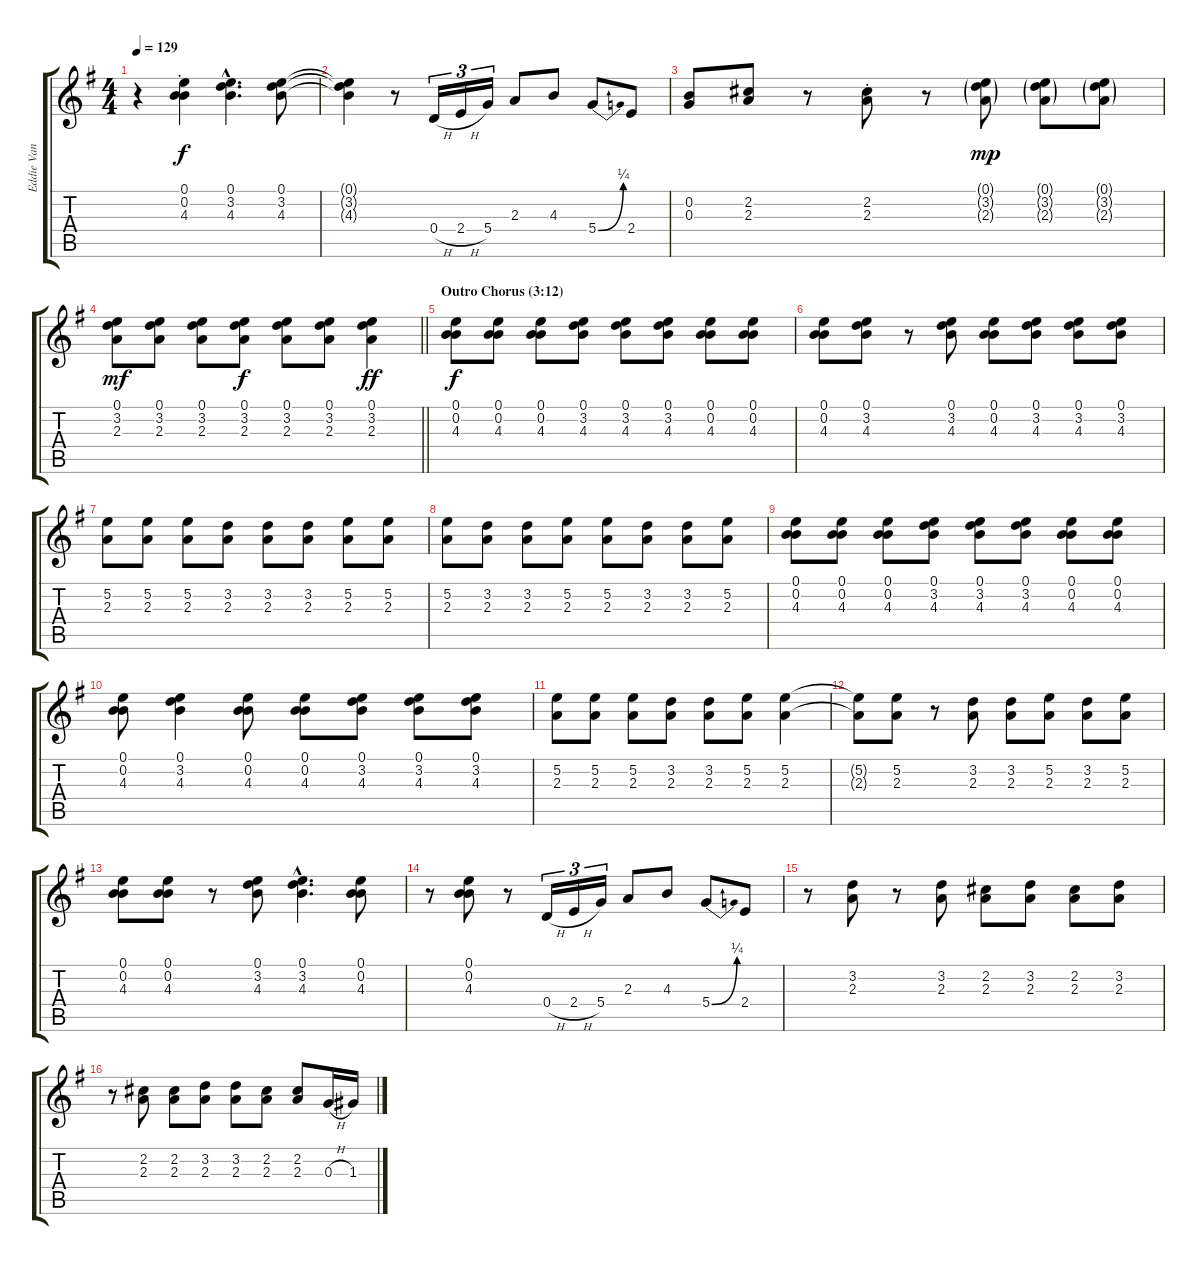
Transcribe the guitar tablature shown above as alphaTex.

\track ("Eddie Van Halen" "Eddie Van ") {instrument electricguitarclean}
\staff {score tabs}
\tuning (E4 B3 G3 D3 A2 E2) {hide}
\ts (4 4)
\tempo 129
\clef g2
\ks eminor
r.4{dy f} (0.1{st} 0.2{st} 4.3{st}).4 (0.1{hac} 3.2{hac} 4.3{hac}).4{d} (0.1 3.2 4.3).8 |
(0.1{t} 3.2{t} 4.3{t}).4 r.8 0.4{h}.16{tu (3 2)} 2.4{h}.16{tu (3 2)} 5.4.16{tu (3 2)} 2.3.8 4.3.8 5.4{be (bend 0 0 60 1)}.8 2.4.8 |
(0.2 0.3).8 (2.2 2.3).8 r.8 (2.2{st} 2.3{st}).8 r.8 (0.1{g} 3.2{g} 2.3{g}).8{dy mp} (0.1{g} 3.2{g} 2.3{g}).8 (0.1{g} 3.2{g} 2.3{g}).8 |
\barLineRight lightlight
(0.1 3.2 2.3).8{dy mf} (0.1 3.2 2.3).8 (0.1 3.2 2.3).8 (0.1 3.2 2.3).8{dy f} (0.1 3.2 2.3).8 (0.1 3.2 2.3).8 (0.1 3.2 2.3).4{dy ff} |
\section ("" "Outro Chorus (3:12)")
(0.1 0.2 4.3).8{dy f} (0.1 0.2 4.3).8 (0.1 0.2 4.3).8 (0.1 3.2 4.3).8 (0.1 3.2 4.3).8 (0.1 3.2 4.3).8 (0.1 0.2 4.3).8 (0.1 0.2 4.3).8 |
(0.1 0.2 4.3).8 (0.1 3.2 4.3).8 r.8 (0.1 3.2 4.3).8 (0.1 0.2 4.3).8 (0.1 3.2 4.3).8 (0.1 3.2 4.3).8 (0.1 3.2 4.3).8 |
(5.2 2.3).8 (5.2 2.3).8 (5.2 2.3).8 (3.2 2.3).8 (3.2 2.3).8 (3.2 2.3).8 (5.2 2.3).8 (5.2 2.3).8 |
(5.2 2.3).8 (3.2 2.3).8 (3.2 2.3).8 (5.2 2.3).8 (5.2 2.3).8 (3.2 2.3).8 (3.2 2.3).8 (5.2 2.3).8 |
(0.1 0.2 4.3).8 (0.1 0.2 4.3).8 (0.1 0.2 4.3).8 (0.1 3.2 4.3).8 (0.1 3.2 4.3).8 (0.1 3.2 4.3).8 (0.1 0.2 4.3).8 (0.1 0.2 4.3).8 |
(0.1 0.2 4.3).8 (0.1 3.2 4.3).4 (0.1 0.2 4.3).8 (0.1 0.2 4.3).8 (0.1 3.2 4.3).8 (0.1 3.2 4.3).8 (0.1 3.2 4.3).8 |
(5.2 2.3).8 (5.2 2.3).8 (5.2 2.3).8 (3.2 2.3).8 (3.2 2.3).8 (5.2 2.3).8 (5.2 2.3).4 |
(5.2{t} 2.3{t}).8 (5.2 2.3).8 r.8 (3.2 2.3).8 (3.2 2.3).8 (5.2 2.3).8 (3.2 2.3).8 (5.2 2.3).8 |
(0.1 0.2 4.3).8 (0.1 0.2 4.3).8 r.8 (0.1 3.2 4.3).8 (0.1{hac} 3.2{hac} 4.3{hac}).4{d} (0.1 0.2 4.3).8 |
r.8 (0.1 0.2 4.3).8 r.8 0.4{h}.16{tu (3 2)} 2.4{h}.16{tu (3 2)} 5.4.16{tu (3 2)} 2.3.8 4.3.8 5.4{be (bend 0 0 60 1)}.8 2.4.8 |
r.8 (3.2 2.3).8 r.8 (3.2 2.3).8 (2.2 2.3).8 (3.2 2.3).8 (2.2 2.3).8 (3.2 2.3).8 |
r.8 (2.2 2.3).8 (2.2 2.3).8 (3.2 2.3).8 (3.2 2.3).8 (2.2 2.3).8 (2.2 2.3).8 0.3{h}.16 1.3.16
